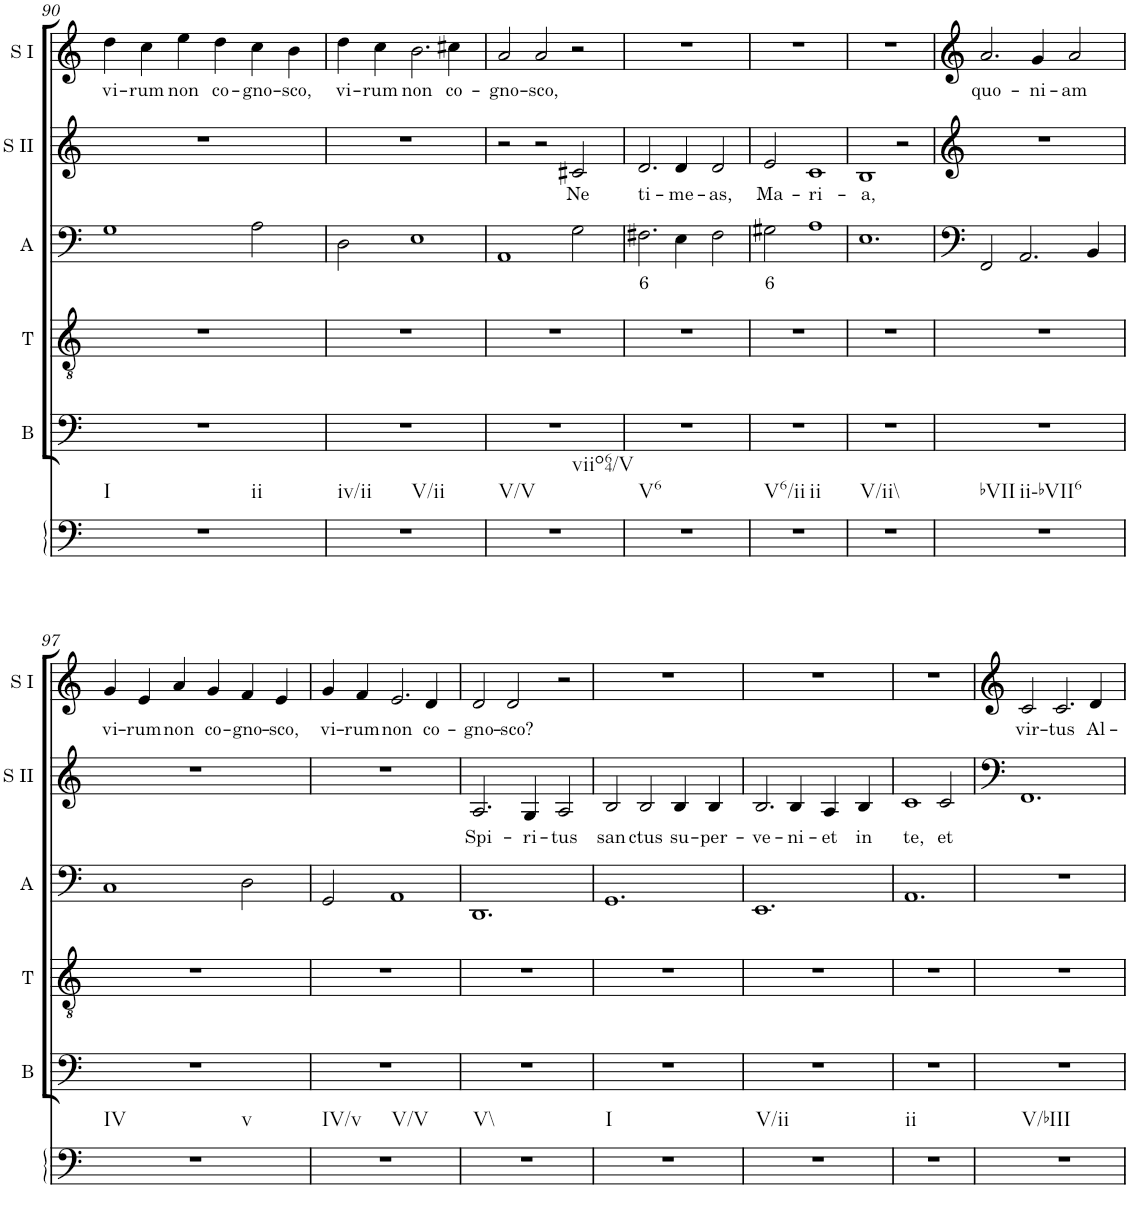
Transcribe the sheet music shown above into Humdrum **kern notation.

**kern	**kern	**kern	**kern	**text	**kern	**text	**kern	**text
*part6	*part5	*part4	*part3	*part3	*part2	*part2	*part1	*part1
*staff6	*staff5	*staff4	*staff3	*staff3	*staff2	*staff2	*staff1	*staff1
*I"Continuo	*I"Bass	*I"Tenor	*I"Alto	*	*I"Soprano II	*	*I"Soprano I	*
*	*I'B	*I'T	*I'A	*	*I'S II	*	*I'S I	*
!!LO:PB:g=z
*clefF4	*clefF4	*clefGv2	*clefG2	*	*clefG2	*	*clefG2	*
*k[]	*k[]	*k[]	*k[]	*	*k[]	*	*k[]	*
*M3/2	*M3/2	*M3/2	*M3/2	*	*M3/2	*	*M3/2	*
=90	=90	=90	=90	=90	=90	=90	=90	=90
!LO:TX:b:t=I	!	!	!	!	!	!	!	!
!LO:TX:b:t=ii	!	!	!	!	!	!	!	!
!	!	!	!	!	!	!	!	!LO:LY:b
1.r	1.r	1.r	1G	.	1.r	.	4dd\	vi-
!	!	!	!	!	!	!	!	!LO:LY:b
.	.	.	.	.	.	.	4cc\	rum
!	!	!	!	!	!	!	!	!LO:LY:b
.	.	.	.	.	.	.	4ee\	non
!	!	!	!	!	!	!	!	!LO:LY:b
.	.	.	.	.	.	.	4dd\	co-
!	!	!	!	!	!	!	!	!LO:LY:b
.	.	.	2A\	.	.	.	4cc\	gno-
!	!	!	!	!	!	!	!	!LO:LY:b
.	.	.	.	.	.	.	4b\	sco,
=91	=91	=91	=91	=91	=91	=91	=91	=91
!LO:TX:b:t=iv/ii	!	!	!	!	!	!	!	!
!LO:TX:b:t=V/ii	!	!	!	!	!	!	!	!
!	!	!	!	!	!	!	!	!LO:LY:b
1.r	1.r	1.r	2D\	.	1.r	.	4dd\	vi-
!	!	!	!	!	!	!	!	!LO:LY:b
.	.	.	.	.	.	.	4cc\	rum
!	!	!	!	!	!	!	!	!LO:LY:b
.	.	.	1E	.	.	.	2.b\	non
!	!	!	!	!	!	!	!	!LO:LY:b
.	.	.	.	.	.	.	4cc#X\	co-
=92	=92	=92	=92	=92	=92	=92	=92	=92
!LO:TX:b:t=V/V	!	!	!	!	!	!	!	!
!LO:TX:b:t=viio64/V	!	!	!	!	!	!	!	!
!	!	!	!	!	!	!	!	!LO:LY:b
1.r	1.r	1.r	1AA	.	2r	.	2a/	gno-
!	!	!	!	!	!	!	!	!LO:LY:b
.	.	.	.	.	2r	.	2a/	sco,
!	!	!	!	!	!	!LO:LY:b	!	!
.	.	.	2G\	.	2c#X/	Ne	2r	.
=93	=93	=93	=93	=93	=93	=93	=93	=93
!LO:TX:b:t=V6	!	!	!	!	!	!	!	!
!	!	!	!	!LO:LY:b	!	!LO:LY:b	!	!
1.r	1.r	1.r	2.F#X\	6	2.d/	ti-	1.r	.
!	!	!	!	!	!	!LO:LY:b	!	!
.	.	.	4E\	.	4d/	me-	.	.
!	!	!	!	!	!	!LO:LY:b	!	!
.	.	.	2F#\	.	2d/	as,	.	.
=94	=94	=94	=94	=94	=94	=94	=94	=94
!LO:TX:b:t=V6/ii	!	!	!	!	!	!	!	!
!LO:TX:b:t=ii	!	!	!	!	!	!	!	!
!	!	!	!	!LO:LY:b	!	!LO:LY:b	!	!
1.r	1.r	1.r	2G#X\	6	2e/	Ma-	1.r	.
!	!	!	!	!	!	!LO:LY:b	!	!
.	.	.	1A	.	1c	ri-	.	.
=95	=95	=95	=95	=95	=95	=95	=95	=95
!LO:TX:b:t=V/ii\\	!	!	!	!	!	!	!	!
!	!	!	!	!	!	!LO:LY:b	!	!
1.r	1.r	1.r	1.E	.	1B	a,	1.r	.
.	.	.	.	.	2r	.	.	.
=96	=96	=96	=96	=96	=96	=96	=96	=96
!LO:TX:b:t=bVII	!	!	!	!	!	!	!	!
!LO:TX:b:t=ii-bVII6	!	!	!	!	!	!	!	!
!	!	!	!	!	!	!	!	!LO:LY:b
1.r	1.r	1.r	2FF/	.	1.r	.	2.a/	quo-
.	.	.	2.AA/	.	.	.	.	.
!	!	!	!	!	!	!	!	!LO:LY:b
.	.	.	.	.	.	.	4g/	ni-
!	!	!	!	!	!	!	!	!LO:LY:b
.	.	.	.	.	.	.	2a/	am
.	.	.	4BB/	.	.	.	.	.
!!LO:LB:g=z
=97	=97	=97	=97	=97	=97	=97	=97	=97
!LO:TX:b:t=IV	!	!	!	!	!	!	!	!
!LO:TX:b:t=v	!	!	!	!	!	!	!	!
!	!	!	!	!	!	!	!	!LO:LY:b
1.r	1.r	1.r	1C	.	1.r	.	4g/	vi-
!	!	!	!	!	!	!	!	!LO:LY:b
.	.	.	.	.	.	.	4e/	rum
!	!	!	!	!	!	!	!	!LO:LY:b
.	.	.	.	.	.	.	4a/	non
!	!	!	!	!	!	!	!	!LO:LY:b
.	.	.	.	.	.	.	4g/	co-
!	!	!	!	!	!	!	!	!LO:LY:b
.	.	.	2D\	.	.	.	4f/	gno-
!	!	!	!	!	!	!	!	!LO:LY:b
.	.	.	.	.	.	.	4e/	sco,
=98	=98	=98	=98	=98	=98	=98	=98	=98
!LO:TX:b:t=IV/v	!	!	!	!	!	!	!	!
!LO:TX:b:t=V/V	!	!	!	!	!	!	!	!
!	!	!	!	!	!	!	!	!LO:LY:b
1.r	1.r	1.r	2GG/	.	1.r	.	4g/	vi-
!	!	!	!	!	!	!	!	!LO:LY:b
.	.	.	.	.	.	.	4f/	rum
!	!	!	!	!	!	!	!	!LO:LY:b
.	.	.	1AA	.	.	.	2.e/	non
!	!	!	!	!	!	!	!	!LO:LY:b
.	.	.	.	.	.	.	4d/	co-
=99	=99	=99	=99	=99	=99	=99	=99	=99
!LO:TX:b:t=V\\	!	!	!	!	!	!	!	!
!	!	!	!	!	!	!LO:LY:b	!	!LO:LY:b
1.r	1.r	1.r	1.DD	.	2.A/	Spi-	2d/	gno-
!	!	!	!	!	!	!	!	!LO:LY:b
.	.	.	.	.	.	.	2d/	sco?
!	!	!	!	!	!	!LO:LY:b	!	!
.	.	.	.	.	4G/	ri-	.	.
!	!	!	!	!	!	!LO:LY:b	!	!
.	.	.	.	.	2A/	tus	2r	.
=100	=100	=100	=100	=100	=100	=100	=100	=100
!LO:TX:b:t=I	!	!	!	!	!	!	!	!
!	!	!	!	!	!	!LO:LY:b	!	!
1.r	1.r	1.r	1.GG	.	2B/	san-	1.r	.
!	!	!	!	!	!	!LO:LY:b	!	!
.	.	.	.	.	2B/	ctus	.	.
!	!	!	!	!	!	!LO:LY:b	!	!
.	.	.	.	.	4B/	su-	.	.
!	!	!	!	!	!	!LO:LY:b	!	!
.	.	.	.	.	4B/	per-	.	.
=101	=101	=101	=101	=101	=101	=101	=101	=101
!LO:TX:b:t=V/ii	!	!	!	!	!	!	!	!
!	!	!	!	!	!	!LO:LY:b	!	!
1.r	1.r	1.r	1.EE	.	2.B/	ve-	1.r	.
!	!	!	!	!	!	!LO:LY:b	!	!
.	.	.	.	.	4B/	ni-	.	.
!	!	!	!	!	!	!LO:LY:b	!	!
.	.	.	.	.	4A/	et	.	.
!	!	!	!	!	!	!LO:LY:b	!	!
.	.	.	.	.	4B/	in	.	.
=102	=102	=102	=102	=102	=102	=102	=102	=102
!LO:TX:b:t=ii	!	!	!	!	!	!	!	!
!	!	!	!	!	!	!LO:LY:b	!	!
1.r	1.r	1.r	1.AA	.	1c	te,	1.r	.
!	!	!	!	!	!	!LO:LY:b	!	!
.	.	.	.	.	2c/	et	.	.
=103	=103	=103	=103	=103	=103	=103	=103	=103
!LO:TX:b:t=V/bIII	!	!	!	!	!	!	!	!
!	!	!	!	!	!	!	!	!LO:LY:b
1.r	1.r	1.r	1.r	.	1.FF	.	2c/	vir-
!	!	!	!	!	!	!	!	!LO:LY:b
.	.	.	.	.	.	.	2.c/	tus
!	!	!	!	!	!	!	!	!LO:LY:b
.	.	.	.	.	.	.	4d/	Al-
=	=	=	=	=	=	=	=	=
*-	*-	*-	*-	*-	*-	*-	*-	*-
